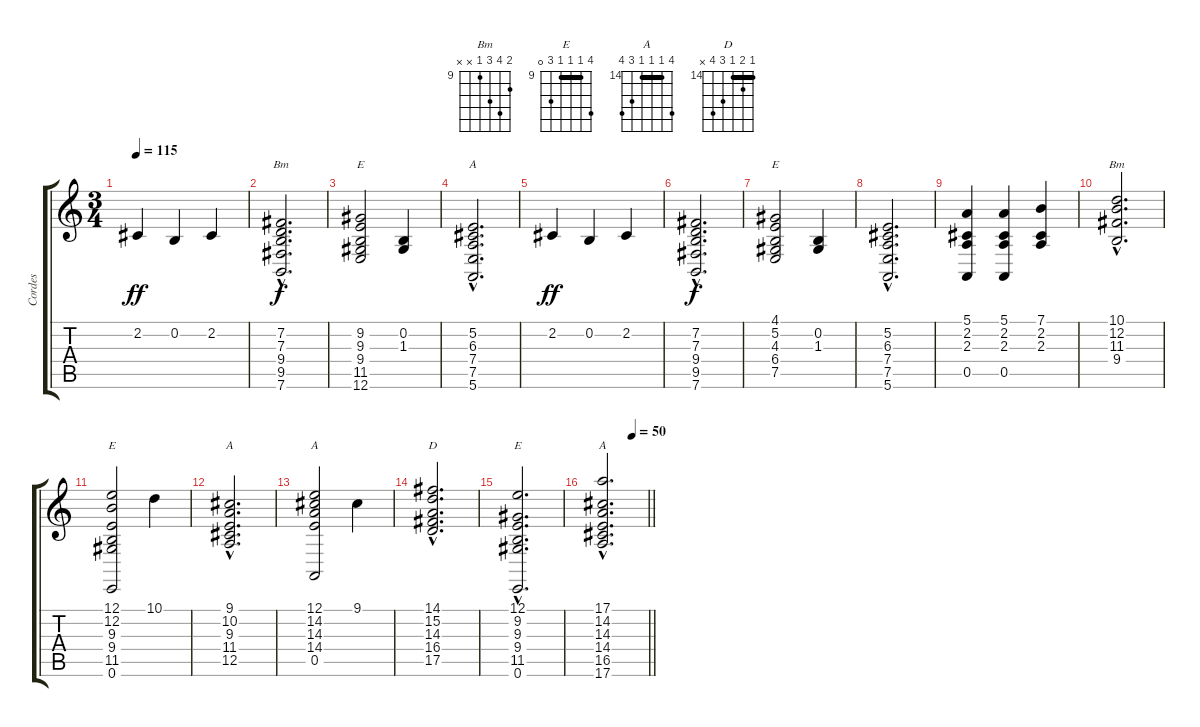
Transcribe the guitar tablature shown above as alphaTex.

\track ("Cordes" "Cordes") {instrument synthstrings1}
\staff {score tabs}
\tuning (E4 B3 G3 D3 A2 E2) {hide}
\chord ("Bm" 7 7 7 9 9 7) {firstfret 7 barre 7}
\chord ("E" 12 9 9 9 11 12) {firstfret 9 barre 9}
\chord ("A" 5 5 6 7 7 5) {firstfret 5 barre 5}
\chord ("E" 4 5 4 6 7 x) {firstfret 4 barre 4}
\chord ("Bm" 10 12 11 9 x x) {firstfret 9}
\chord ("E" 12 12 9 9 11 0) {firstfret 9 barre (9 12)}
\chord ("A" 9 10 9 11 12 x) {firstfret 9 barre 9}
\chord ("A" 12 14 14 14 0 x) {firstfret 12}
\chord ("D" 14 15 14 16 17 x) {firstfret 14 barre 14}
\chord ("E" 12 9 9 9 11 0) {firstfret 9 barre 9}
\chord ("A" 17 14 14 14 16 17) {firstfret 14 barre 14}
\ts (3 4)
\tempo 115
\clef g2
\ks c
2.2.4{dy ff volume 7} 0.2.4 2.2.4 |
(7.2{hac} 7.3{hac} 9.4{hac} 9.5{hac} 7.6{hac}).2{d ch "Bm" dy f} |
(9.2 9.3 9.4 11.5 12.6).2{ch "E"} (0.2 1.3).4 |
(5.2{hac} 6.3{hac} 7.4{hac} 7.5{hac} 5.6{hac}).2{d ch "A"} |
2.2.4{dy ff} 0.2.4 2.2.4 |
(7.2{hac} 7.3{hac} 9.4{hac} 9.5{hac} 7.6{hac}).2{d dy f} |
(4.1 5.2 4.3 6.4 7.5).2{ch "E"} (0.2 1.3).4 |
(5.2{hac} 6.3{hac} 7.4{hac} 7.5{hac} 5.6{hac}).2{d} |
(5.1 2.2 2.3 0.5).4 (5.1 2.2 2.3 0.5).4 (7.1 2.2 2.3).4 |
(10.1{hac} 12.2{hac} 11.3{hac} 9.4{hac}).2{d ch "Bm"} |
(12.1 12.2 9.3 9.4 11.5 0.6).2{ch "E"} 10.1.4 |
(9.1{hac} 10.2{hac} 9.3{hac} 11.4{hac} 12.5{hac}).2{d ch "A"} |
(12.1 14.2 14.3 14.4 0.5).2{ch "A"} 9.1.4 |
(14.1{hac} 15.2{hac} 14.3{hac} 16.4{hac} 17.5{hac}).2{d ch "D"} |
(12.1{hac} 9.2{hac} 9.3{hac} 9.4{hac} 11.5{hac} 0.6{hac}).2{d ch "E"} |
\tempo (50 0.6666666666666666)
\barLineRight lightlight
(17.1{hac} 14.2{hac} 14.3{hac} 14.4{hac} 16.5{hac} 17.6{hac}).2{d ch "A" volume 1}
